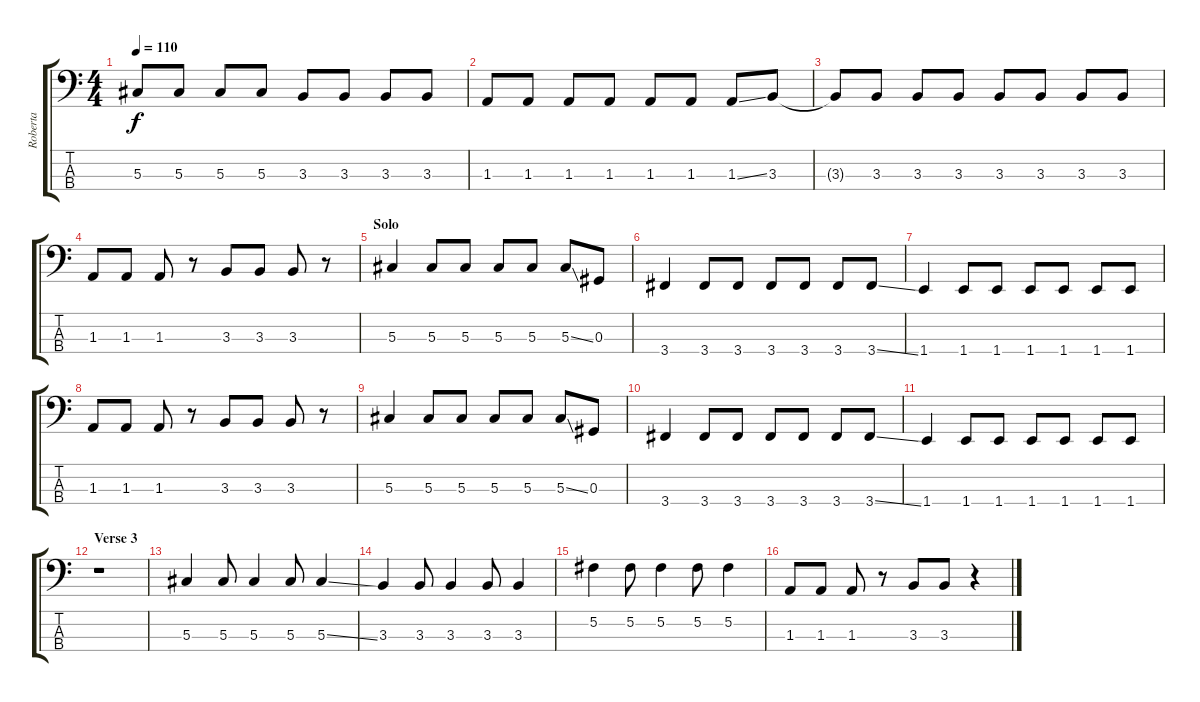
\track ("Roberta" "Roberta") {instrument electricbassfinger}
\staff {score tabs}
\tuning (Gb2 Db2 Ab1 Eb1) {hide}
\ts (4 4)
\tempo 110
\clef f4
\ks c
5.3.8{dy f} 5.3.8 5.3.8 5.3.8 3.3.8 3.3.8 3.3.8 3.3.8 |
1.3.8 1.3.8 1.3.8 1.3.8 1.3.8 1.3.8 1.3{ss}.8 3.3.8 |
3.3{t}.8 3.3.8 3.3.8 3.3.8 3.3.8 3.3.8 3.3.8 3.3.8 |
1.3.8 1.3.8 1.3.8 r.8 3.3.8 3.3.8 3.3.8 r.8 |
\section ("" "Solo")
5.3.4 5.3.8 5.3.8 5.3.8 5.3.8 5.3{ss}.8 0.3.8 |
3.4.4 3.4.8 3.4.8 3.4.8 3.4.8 3.4.8 3.4{ss}.8 |
1.4.4 1.4.8 1.4.8 1.4.8 1.4.8 1.4.8 1.4.8 |
1.3.8 1.3.8 1.3.8 r.8 3.3.8 3.3.8 3.3.8 r.8 |
5.3.4 5.3.8 5.3.8 5.3.8 5.3.8 5.3{ss}.8 0.3.8 |
3.4.4 3.4.8 3.4.8 3.4.8 3.4.8 3.4.8 3.4{ss}.8 |
1.4.4 1.4.8 1.4.8 1.4.8 1.4.8 1.4.8 1.4.8 |
\section ("" "Verse 3")
r.1 |
5.3.4 5.3.8 5.3.4 5.3.8 5.3{ss}.4 |
3.3.4 3.3.8 3.3.4 3.3.8 3.3.4 |
5.2.4 5.2.8 5.2.4 5.2.8 5.2.4 |
1.3.8 1.3.8 1.3.8 r.8 3.3.8 3.3.8 r.4
